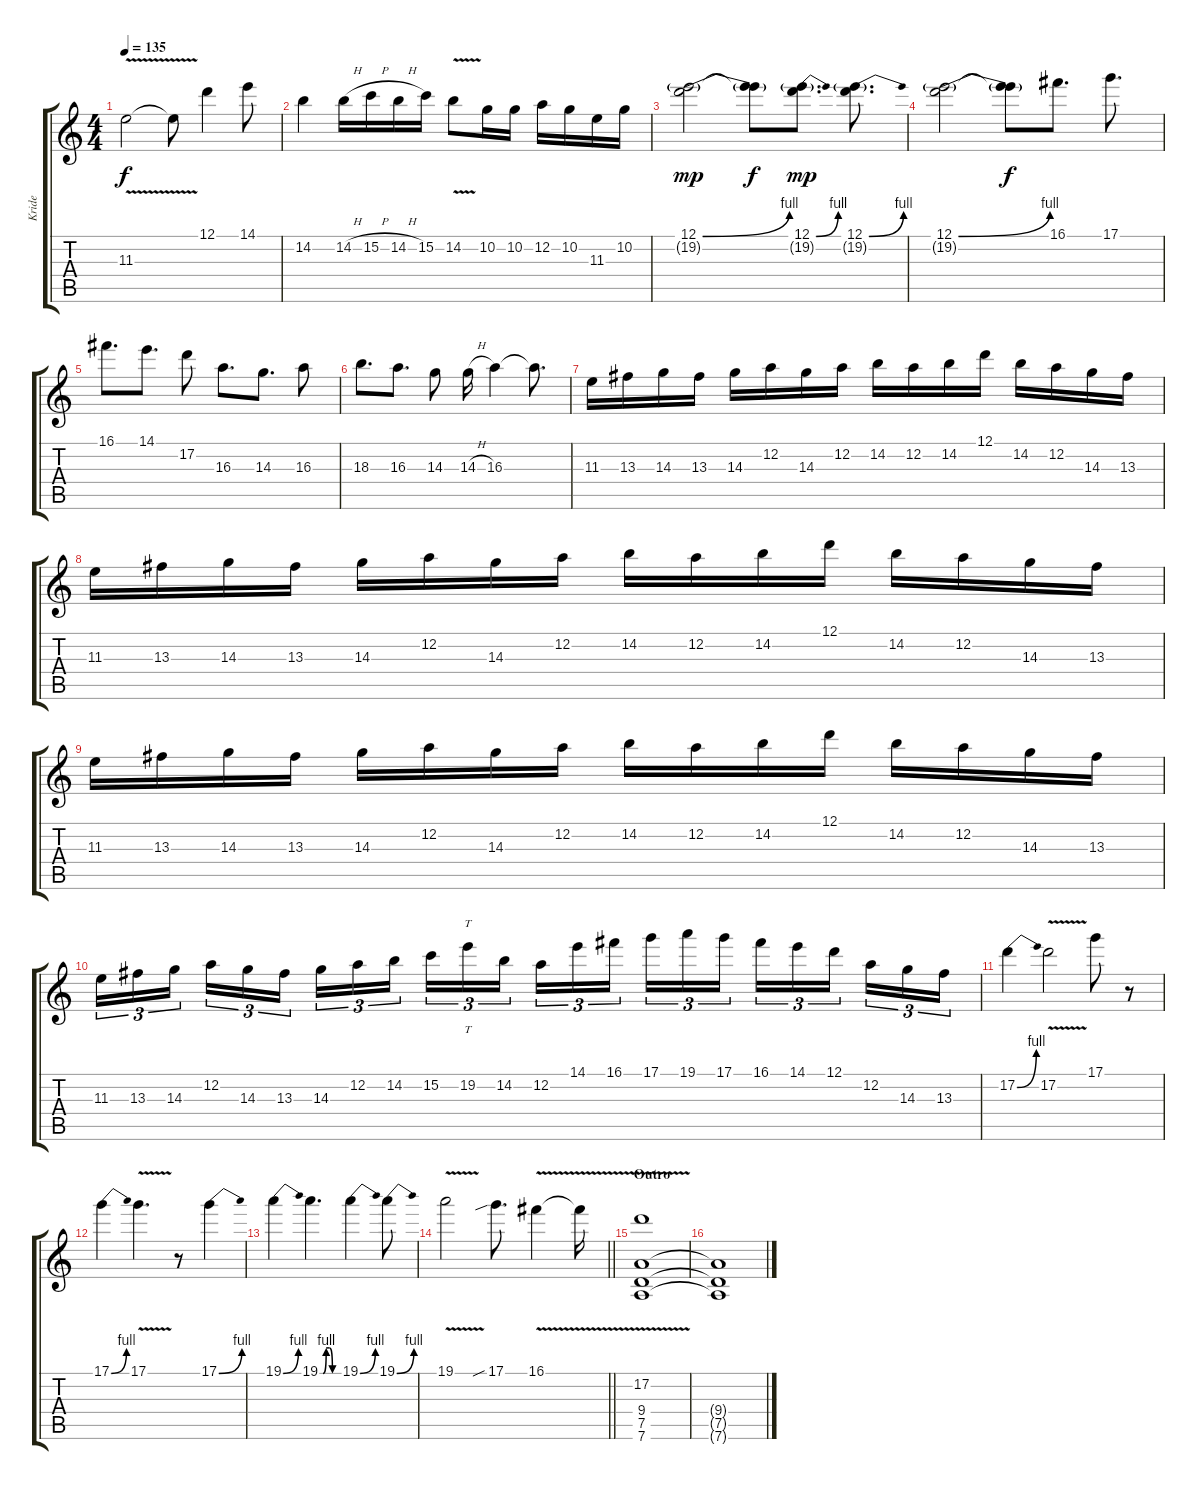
\track ("Kride" "Kride") {instrument distortionguitar}
\staff {score tabs}
\tuning (D4 A3 F3 C3 G2 D2) {hide}
\ts (4 4)
\tempo 135
\clef g2
\ks c
11.3{v}.2{dy f} 11.3{t}.8 12.1.4 14.1.8 |
14.2.4 14.2{h}.16 15.2{h}.16 14.2{h}.16 15.2.16 14.2{v}.8 10.2.16 10.2.16 12.2.16 10.2.16 11.3.16 10.2.16 |
(12.1{be (bend 0 0 60 4)} 19.2{g}).2{dy mp} (12.1{t} 19.2{t}).8{dy f} (12.1{be (bend 0 0 60 4)} 19.2{g}).8{d dy mp} (12.1{be (bend 0 0 60 4)} 19.2{g}).8{d} |
(12.1{be (bend 0 0 60 4)} 19.2{g}).2 (12.1{t} 19.2{t}).8{dy f} 16.1.8{d} 17.1.8{d} |
16.1.8{d} 14.1.8{d} 17.2.8 16.3.8{d} 14.3.8{d} 16.3.8 |
18.3.8{d} 16.3.8{d} 14.3.8 14.3{h}.16 16.3.4 16.3{t}.8{d} |
11.3.16 13.3.16 14.3.16 13.3.16 14.3.16 12.2.16 14.3.16 12.2.16 14.2.16 12.2.16 14.2.16 12.1.16 14.2.16 12.2.16 14.3.16 13.3.16 |
11.3.16 13.3.16 14.3.16 13.3.16 14.3.16 12.2.16 14.3.16 12.2.16 14.2.16 12.2.16 14.2.16 12.1.16 14.2.16 12.2.16 14.3.16 13.3.16 |
11.3.16 13.3.16 14.3.16 13.3.16 14.3.16 12.2.16 14.3.16 12.2.16 14.2.16 12.2.16 14.2.16 12.1.16 14.2.16 12.2.16 14.3.16 13.3.16 |
11.3.16{tu (3 2)} 13.3.16{tu (3 2)} 14.3.16{tu (3 2) beam splitsecondary} 12.2.16{tu (3 2)} 14.3.16{tu (3 2)} 13.3.16{tu (3 2)} 14.3.16{tu (3 2)} 12.2.16{tu (3 2)} 14.2.16{tu (3 2) beam splitsecondary} 15.2.16{tu (3 2)} 19.2.16{tt tu (3 2)} 14.2.16{tu (3 2)} 12.2.16{tu (3 2)} 14.1.16{tu (3 2)} 16.1.16{tu (3 2) beam splitsecondary} 17.1.16{tu (3 2)} 19.1.16{tu (3 2)} 17.1.16{tu (3 2)} 16.1.16{tu (3 2)} 14.1.16{tu (3 2)} 12.1.16{tu (3 2) beam splitsecondary} 12.2.16{tu (3 2)} 14.3.16{tu (3 2)} 13.3.16{tu (3 2)} |
17.2{be (bend 0 0 60 4)}.4 17.2{v}.2 17.1.8 r.8 |
17.1{be (bend 0 0 60 4)}.4 17.1{v}.4{d} r.8 17.1{be (bend 0 0 60 4)}.4 |
19.1{be (bend 0 0 60 4)}.4 19.1{be (custom 0 0 10 0 20 4 30 4 40 0 45 0 60 0)}.4{d} 19.1{be (bend 0 0 60 4)}.4 19.1{be (bend 0 0 60 4)}.8 |
\barLineRight lightlight
19.1{v}.2 17.1{sib}.8{d} 16.1{v}.4 16.1{t}.16 |
\section ("" "Outro")
(17.2{v} 9.4 7.5 7.6).1 |
(9.4{t} 7.5{t} 7.6{t}).1
